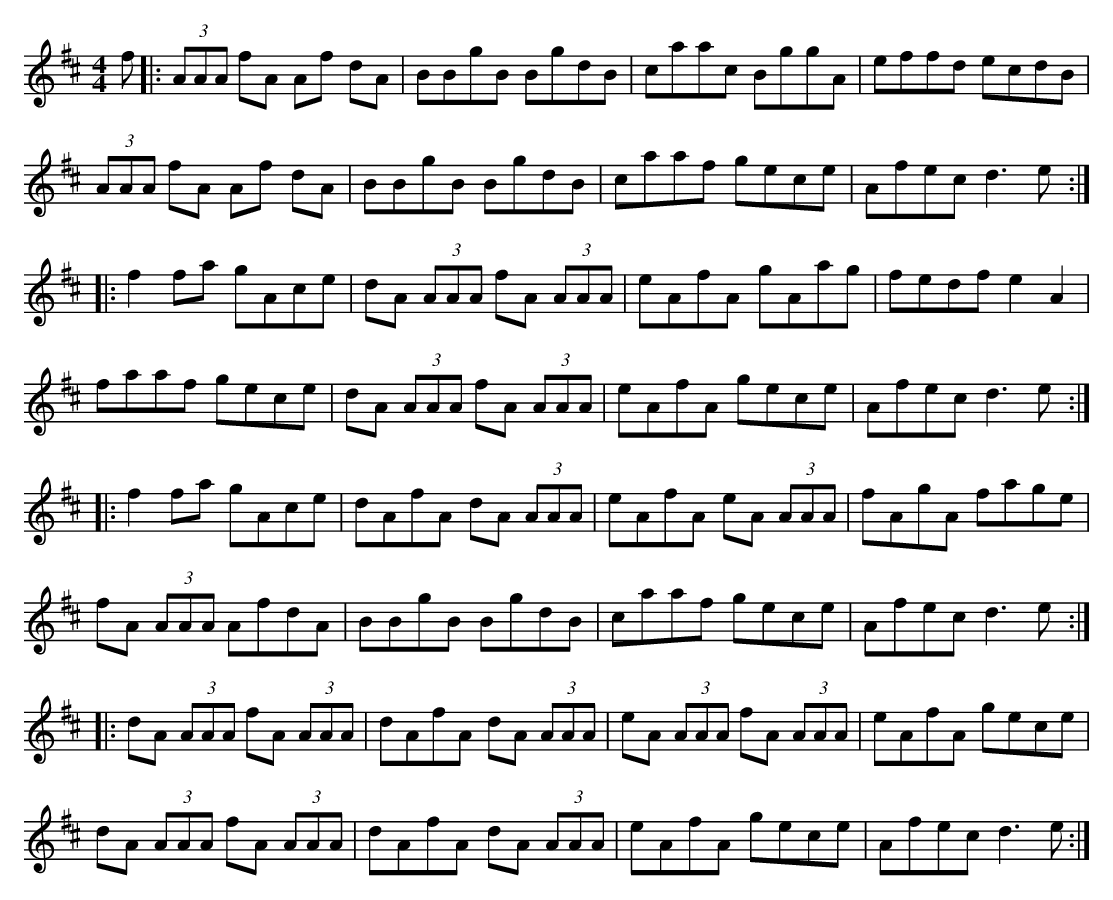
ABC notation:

X:1
M:4/4
K:D
f|:(3AAA fA Af dA|BBgB BgdB|caac BggA|effd ecdB|
(3AAA fA Af dA|BBgB BgdB|caaf gece|Afec d3 e:|
|:f2 fa gAce|dA (3AAA fA (3AAA|eAfA gAag|fedf e2 A2|
faaf gece|dA (3AAA fA (3AAA|eAfA gece|Afec d3 e:|
|:f2 fa gAce|dAfA dA (3AAA|eAfA eA (3AAA|fAgA fage|
fA (3AAA AfdA|BBgB BgdB|caaf gece|Afec d3 e:|
|:dA (3AAA fA (3AAA|dAfA dA (3AAA|eA (3AAA fA (3AAA|eAfA gece|
dA (3AAA fA (3AAA|dAfA dA (3AAA|eAfA gece|Afec d3 e:|
